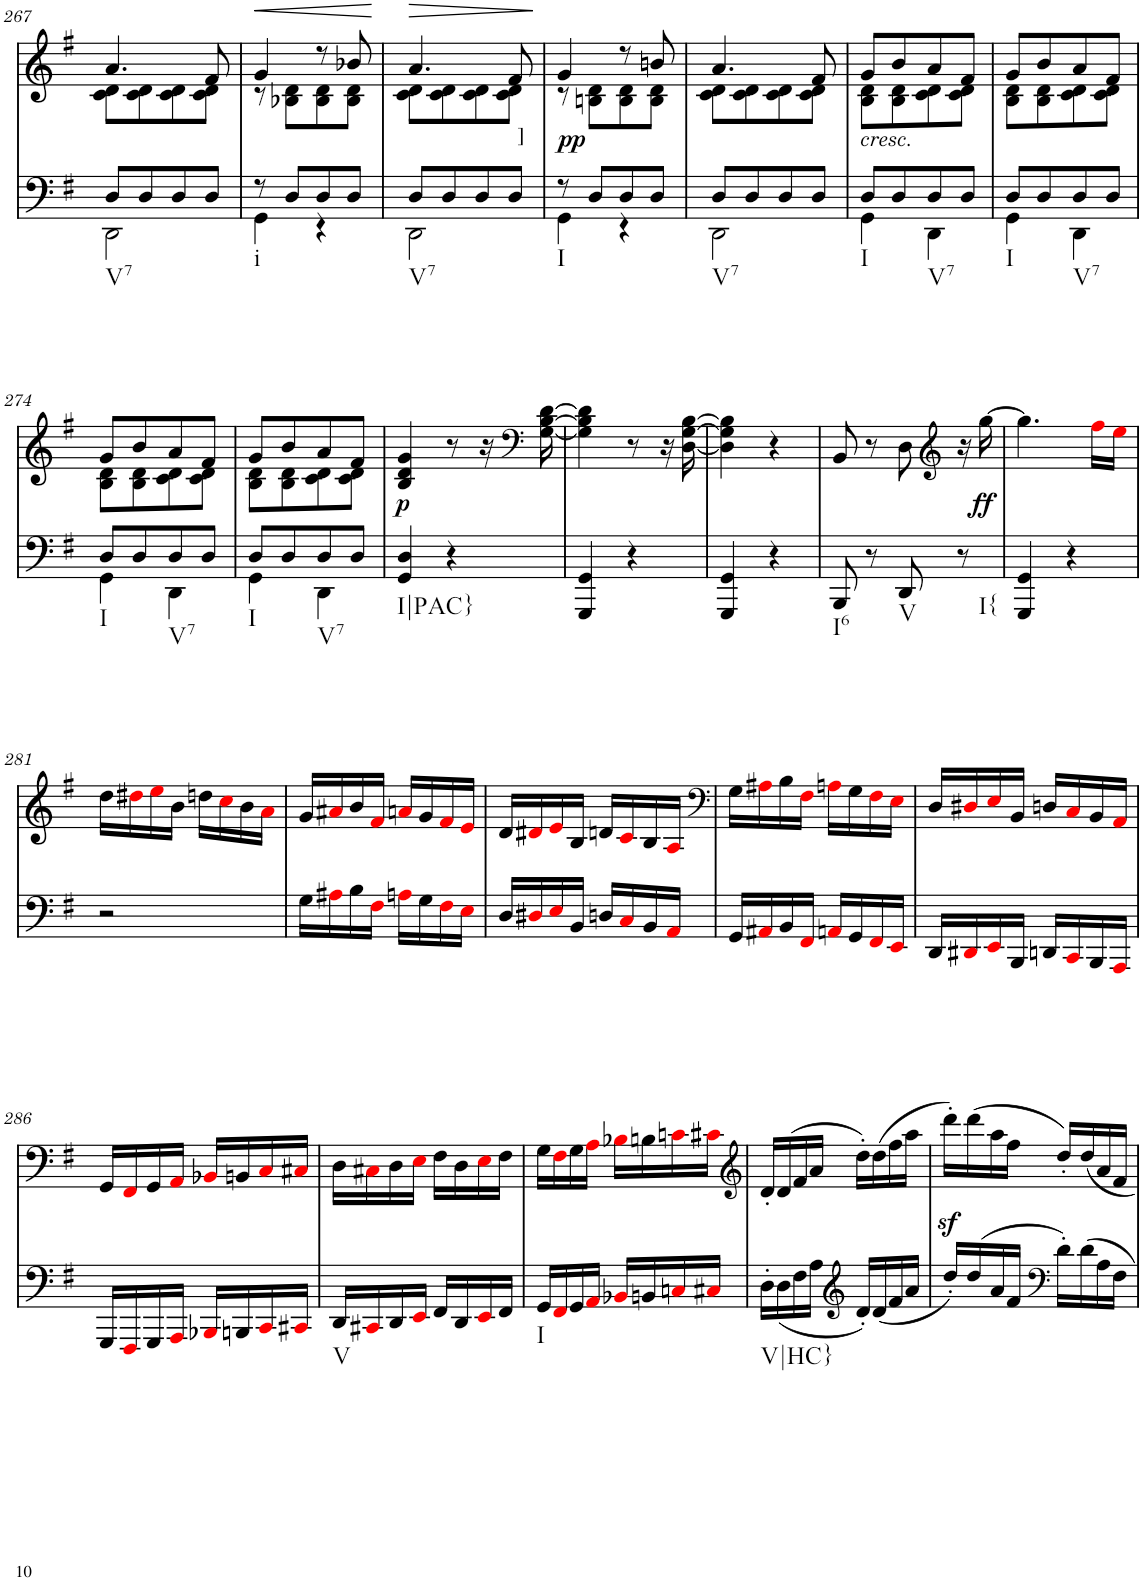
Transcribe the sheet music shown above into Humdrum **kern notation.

**kern	**dynam	**kern	**text	**dynam
*part2	*part2	*part1	*part1	*part1
*staff2	*staff2	*staff1	*staff1	*staff1
*I"piano	*	*I"piano	*	*
*I'Pno	*	*I'Pno	*	*
!!LO:PB:g=z
*clefF4	*	*clefG2	*	*
*k[f#]	*	*k[f#]	*	*
*G:	*	*G:	*	*
*M2/4	*	*M2/4	*	*
=267	=267	=267	=267	=267
*^	*	*^	*	*
!LO:TX:b:t=V7	!	!	!	!	!	!
8D/L	2DD\	.	4.a/	8c\ 8d\L	.	.
8D/	.	.	.	8c\ 8d\	.	.
8D/	.	.	.	8c\ 8d\	.	.
8D/J	.	.	8f#/	8c\ 8d\J	.	.
=268	=268	=268	=268	=268	=268	=268
!LO:TX:b:t=i	!	!	!	!	!	!
!	!	!	!	!	!LO:LY:a	!LO:HP:b
8r	4GG\	.	4g/	8r	<	<
8D/L	.	.	.	8B-X\ 8d\L	.	.
8D/	4r	.	8r	8B-\ 8d\	.	.
!	!	!	!	!	!LO:LY:b	!
8D/J	.	.	8b-X/	8B-\ 8d\J	[	.
*v	*v	*	*	*	*	*
*	*	*v	*v	*	*
.	.	.	.	[
=269	=269	=269	=269	=269
*^	*	*	*	*
!LO:TX:b:t=V7	!	!	!	!	!
!	!	!	!	!LO:LY:b	!LO:HP:b
*	*	*	*^	*	*
8D/L	2DD\	.	4.a/	8c\ 8d\L	>	>
8D/	.	.	.	8c\ 8d\	.	.
8D/	.	.	.	8c\ 8d\	.	.
!	!	!	!	!	!LO:LY:b	!
8D/J	.	.	8f#/	8c\ 8d\J	]	.
*v	*v	*	*	*	*	*
*	*	*v	*v	*	*
.	.	.	.	]
=270	=270	=270	=270	=270
*^	*	*^	*	*
!LO:TX:b:t=I	!	!	!	!	!	!
!	!	!	!	!	!LO:LY:a	!
8r	4GG\	.	4g/	8r	pp	.
!	!	!LO:DY:a	!	!	!	!
8D/L	.	pp	.	8Bn\ 8d\L	.	.
8D/	4r	.	8r	8B\ 8d\	.	.
8D/J	.	.	8bn/	8B\ 8d\J	.	.
=271	=271	=271	=271	=271	=271	=271
!LO:TX:b:t=V7	!	!	!	!	!	!
8D/L	2DD\	.	4.a/	8c\ 8d\L	.	.
8D/	.	.	.	8c\ 8d\	.	.
8D/	.	.	.	8c\ 8d\	.	.
8D/J	.	.	8f#/	8c\ 8d\J	.	.
=272	=272	=272	=272	=272	=272	=272
!	!	!	!LO:TX:b:i:t=cresc.	!	!	!
!LO:TX:b:t=I	!	!	!	!	!	!
8D/L	4GG\	.	8g/L	8B\ 8d\L	.	.
!	!	!	!	!	!LO:LY:b	!
8D/	.	.	8b/	8B\ 8d\	<	.
!LO:TX:b:t=V7	!	!	!	!	!	!
8D/	4DD\	.	8a/	8c\ 8d\	.	.
8D/J	.	.	8f#/J	8c\ 8d\J	.	.
=273	=273	=273	=273	=273	=273	=273
!LO:TX:b:t=I	!	!	!	!	!	!
8D/L	4GG\	.	8g/L	8B\ 8d\L	.	.
8D/	.	.	8b/	8B\ 8d\	.	.
!LO:TX:b:t=V7	!	!	!	!	!	!
8D/	4DD\	.	8a/	8c\ 8d\	.	.
8D/J	.	.	8f#/J	8c\ 8d\J	.	.
!!LO:LB:g=z	!!
=274	=274	=274	=274	=274	=274	=274
!LO:TX:b:t=I	!	!	!	!	!	!
8D/L	4GG\	.	8g/L	8B\ 8d\L	.	.
8D/	.	.	8b/	8B\ 8d\	.	.
!LO:TX:b:t=V7	!	!	!	!	!	!
8D/	4DD\	.	8a/	8c\ 8d\	.	.
8D/J	.	.	8f#/J	8c\ 8d\J	.	.
=275	=275	=275	=275	=275	=275	=275
!LO:TX:b:t=I	!	!	!	!	!	!
8D/L	4GG\	.	8g/L	8B\ 8d\L	.	.
8D/	.	.	8b/	8B\ 8d\	.	.
!LO:TX:b:t=V7	!	!	!	!	!	!
8D/	4DD\	.	8a/	8c\ 8d\	.	.
8D/J	.	.	8f#/J	8c\ 8d\J	.	.
*v	*v	*	*	*	*	*
=276	=276	=276	=276	=276	=276
!LO:TX:b:t=I|PAC}	!	!	!	!	!
!	!	!	!	!LO:LY:b	!LO:DY:b
*	*	*v	*v	*	*
4GG/ 4D/	.	4B/ 4d/ 4g/	p	p
4r	.	8r	.	.
.	.	16r	.	.
*	*	*clefF4	*	*
.	.	[16G\ [16B\ [16d\	.	.
=277	=277	=277	=277	=277
4GGG/ 4GG/	.	4G\] 4B\] 4d\]	.	.
4r	.	8r	.	.
.	.	16r	.	.
.	.	[16D\ [16G\ [16B\	.	.
=278	=278	=278	=278	=278
4GGG/ 4GG/	.	4D\] 4G\] 4B\]	.	.
4r	.	4r	.	.
=279	=279	=279	=279	=279
!LO:TX:b:t=I6	!	!	!	!
8BBB/	.	8BB/	.	.
8r	.	8r	.	.
!LO:TX:b:t=V	!	!	!	!
8DD/	.	8D\	.	.
*	*	*clefG2	*	*
!LO:TX:b:t=I{	!	!	!	!
8r	.	16r	.	.
!	!	!	!LO:LY:b	!LO:DY:b
.	.	[16gg\	ff	ff
=280	=280	=280	=280	=280
!	!	!	!LO:LY:b	!
4GGG/ 4GG/	.	4.gg\]	ff	.
4r	.	.	.	.
.	.	16ff#i\LL	.	.
.	.	16eei\JJ	.	.
!!LO:LB:g=z
=281	=281	=281	=281	=281
2r	.	16dd\LL	.	.
.	.	16dd#Xi\	.	.
.	.	16eei\	.	.
.	.	16b\JJ	.	.
.	.	16ddn\LL	.	.
.	.	16cci\	.	.
.	.	16b\	.	.
.	.	16ai\JJ	.	.
=282	=282	=282	=282	=282
16G\LL	.	16g/LL	.	.
16A#Xi\	.	16a#Xi/	.	.
16B\	.	16b/	.	.
16F#i\JJ	.	16f#i/JJ	.	.
16Ani\LL	.	16ani/LL	.	.
16G\	.	16g/	.	.
16F#i\	.	16f#i/	.	.
16Ei\JJ	.	16ei/JJ	.	.
=283	=283	=283	=283	=283
16D/LL	.	16d/LL	.	.
16D#Xi/	.	16d#Xi/	.	.
16Ei/	.	16ei/	.	.
16BB/JJ	.	16B/JJ	.	.
16Dn/LL	.	16dn/LL	.	.
16Ci/	.	16ci/	.	.
16BB/	.	16B/	.	.
16AAi/JJ	.	16Ai/JJ	.	.
=284	=284	=284	=284	=284
*	*	*clefF4	*	*
16GG/LL	.	16G\LL	.	.
16AA#Xi/	.	16A#Xi\	.	.
16BB/	.	16B\	.	.
16FF#i/JJ	.	16F#i\JJ	.	.
16AAni/LL	.	16Ani\LL	.	.
16GG/	.	16G\	.	.
16FF#i/	.	16F#i\	.	.
16EEi/JJ	.	16Ei\JJ	.	.
=285	=285	=285	=285	=285
16DD/LL	.	16D/LL	.	.
16DD#Xi/	.	16D#Xi/	.	.
16EEi/	.	16Ei/	.	.
16BBB/JJ	.	16BB/JJ	.	.
16DDn/LL	.	16Dn/LL	.	.
16CCi/	.	16Ci/	.	.
16BBB/	.	16BB/	.	.
16AAAi/JJ	.	16AAi/JJ	.	.
!!LO:LB:g=z
=286	=286	=286	=286	=286
16GGG/LL	.	16GG/LL	.	.
16FFF#i/	.	16FF#i/	.	.
16GGG/	.	16GG/	.	.
16AAAi/JJ	.	16AAi/JJ	.	.
16BBB-Xi/LL	.	16BB-Xi/LL	.	.
16BBBn/	.	16BBn/	.	.
16CCi/	.	16Ci/	.	.
16CC#Xi/JJ	.	16C#Xi/JJ	.	.
=287	=287	=287	=287	=287
!LO:TX:b:t=V	!	!	!	!
16DD/LL	.	16D\LL	.	.
16CC#Xi/	.	16C#Xi\	.	.
16DD/	.	16D\	.	.
16EEi/JJ	.	16Ei\JJ	.	.
16FF#/LL	.	16F#\LL	.	.
16DD/	.	16D\	.	.
16EEi/	.	16Ei\	.	.
16FF#/JJ	.	16F#\JJ	.	.
=288	=288	=288	=288	=288
!LO:TX:b:t=I	!	!	!	!
16GG/LL	.	16G\LL	.	.
16FF#i/	.	16F#i\	.	.
16GG/	.	16G\	.	.
16AAi/JJ	.	16Ai\JJ	.	.
16BB-Xi/LL	.	16B-Xi\LL	.	.
16BBn/	.	16Bn\	.	.
16Cni/	.	16cni\	.	.
16C#Xi/JJ	.	16c#Xi\JJ	.	.
=289	=289	=289	=289	=289
*	*	*clefG2	*	*
!LO:TX:b:t=V|HC}	!	!	!	!
16D'\LL	.	16d'/LL	.	.
(<16D\	.	(16d/	.	.
16F#\	.	16f#/	.	.
16A\JJ	.	16a/JJ	.	.
*clefG2	*	*	*	*
16d'/LL)	.	16dd'\LL)	.	.
(16d/	.	(16dd\	.	.
16f#/	.	16ff#\	.	.
16a/JJ	.	16aa\JJ	.	.
=290	=290	=290	=290	=290
16dd'/LL)	.	16dddz<'\LL)	.	.
(16dd/	.	(16ddd\	.	.
16a/	.	16aa\	.	.
16f#/JJ	.	16ff#\JJ	.	.
*clefF4	*	*	*	*
16d'\LL)	.	16dd'/LL)	.	.
16d\	.	16dd/	.	.
16A\	.	16a/	.	.
16F#\JJ	.	16f#/JJ	.	.
=	=	=	=	=
*-	*-	*-	*-	*-
